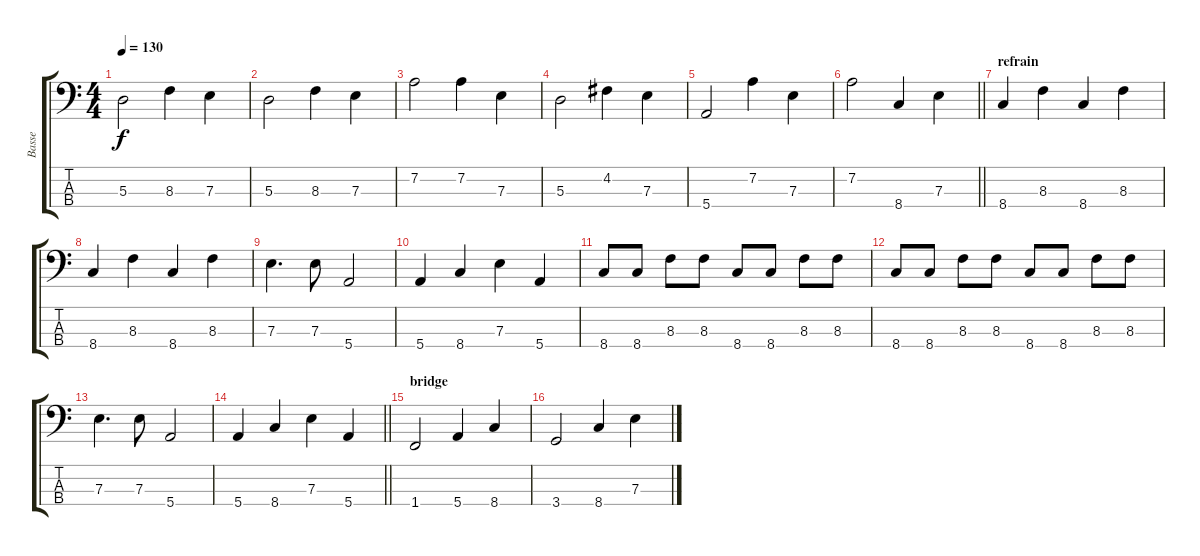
\track ("Basse" "Basse") {instrument electricbasspick}
\staff {score tabs}
\tuning (G2 D2 A1 E1) {hide}
\ts (4 4)
\tempo 130
\clef f4
\ks c
5.3.2{dy f} 8.3.4 7.3.4 |
5.3.2 8.3.4 7.3.4 |
7.2.2 7.2.4 7.3.4 |
5.3.2 4.2.4 7.3.4 |
5.4.2 7.2.4 7.3.4 |
\barLineRight lightlight
7.2.2 8.4.4 7.3.4 |
\section ("" "refrain")
8.4.4 8.3.4 8.4.4 8.3.4 |
8.4.4 8.3.4 8.4.4 8.3.4 |
7.3.4{d} 7.3.8 5.4.2 |
5.4.4 8.4.4 7.3.4 5.4.4 |
8.4.8 8.4.8 8.3.8 8.3.8 8.4.8 8.4.8 8.3.8 8.3.8 |
8.4.8 8.4.8 8.3.8 8.3.8 8.4.8 8.4.8 8.3.8 8.3.8 |
7.3.4{d} 7.3.8 5.4.2 |
\barLineRight lightlight
5.4.4 8.4.4 7.3.4 5.4.4 |
\section ("" "bridge")
1.4.2 5.4.4 8.4.4 |
3.4.2 8.4.4 7.3.4
